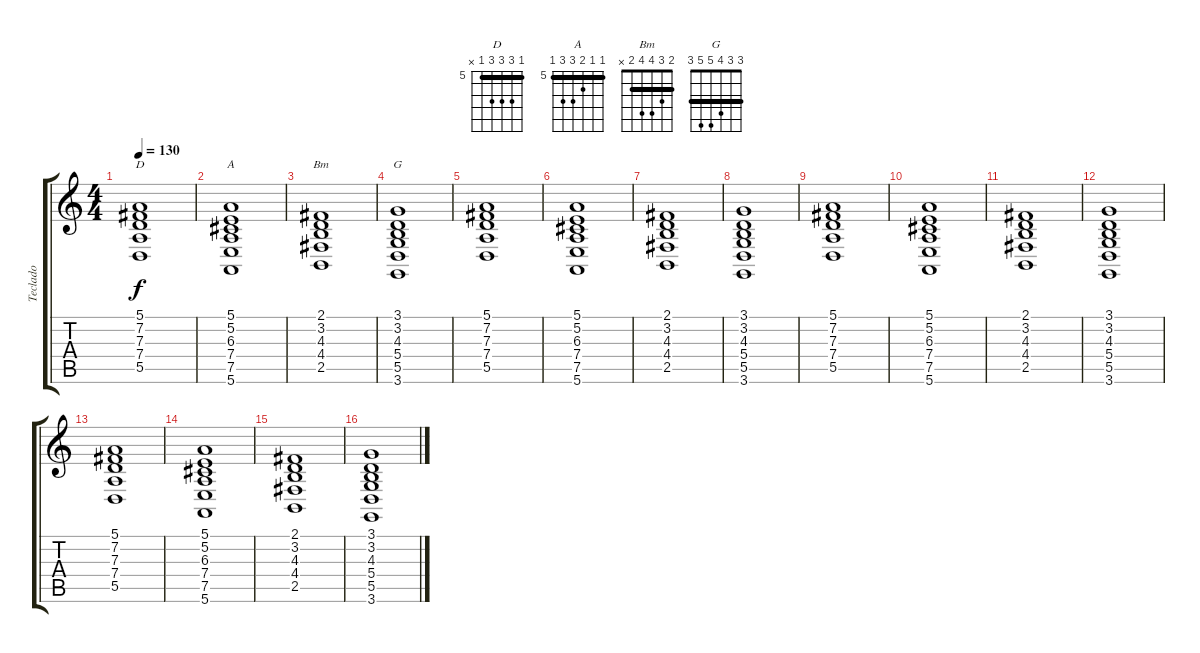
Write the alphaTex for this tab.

\track ("Teclado" "Teclado") {instrument acousticgrandpiano}
\staff {score tabs}
\tuning (E4 B3 G3 D3 A2 E2) {hide}
\chord ("D" 5 7 7 7 5 x) {firstfret 5 barre 5}
\chord ("A" 5 5 6 7 7 5) {firstfret 5 barre 5}
\chord ("Bm" 2 3 4 4 2 x) {barre 2}
\chord ("G" 3 3 4 5 5 3) {barre 3}
\ts (4 4)
\tempo 130
\clef g2
\ks c
(5.1 7.2 7.3 7.4 5.5).1{ch "D" dy f} |
(5.1 5.2 6.3 7.4 7.5 5.6).1{ch "A"} |
(2.1 3.2 4.3 4.4 2.5).1{ch "Bm"} |
(3.1 3.2 4.3 5.4 5.5 3.6).1{ch "G"} |
(5.1 7.2 7.3 7.4 5.5).1 |
(5.1 5.2 6.3 7.4 7.5 5.6).1 |
(2.1 3.2 4.3 4.4 2.5).1 |
(3.1 3.2 4.3 5.4 5.5 3.6).1 |
(5.1 7.2 7.3 7.4 5.5).1 |
(5.1 5.2 6.3 7.4 7.5 5.6).1 |
(2.1 3.2 4.3 4.4 2.5).1 |
(3.1 3.2 4.3 5.4 5.5 3.6).1 |
(5.1 7.2 7.3 7.4 5.5).1 |
(5.1 5.2 6.3 7.4 7.5 5.6).1 |
(2.1 3.2 4.3 4.4 2.5).1 |
(3.1 3.2 4.3 5.4 5.5 3.6).1
